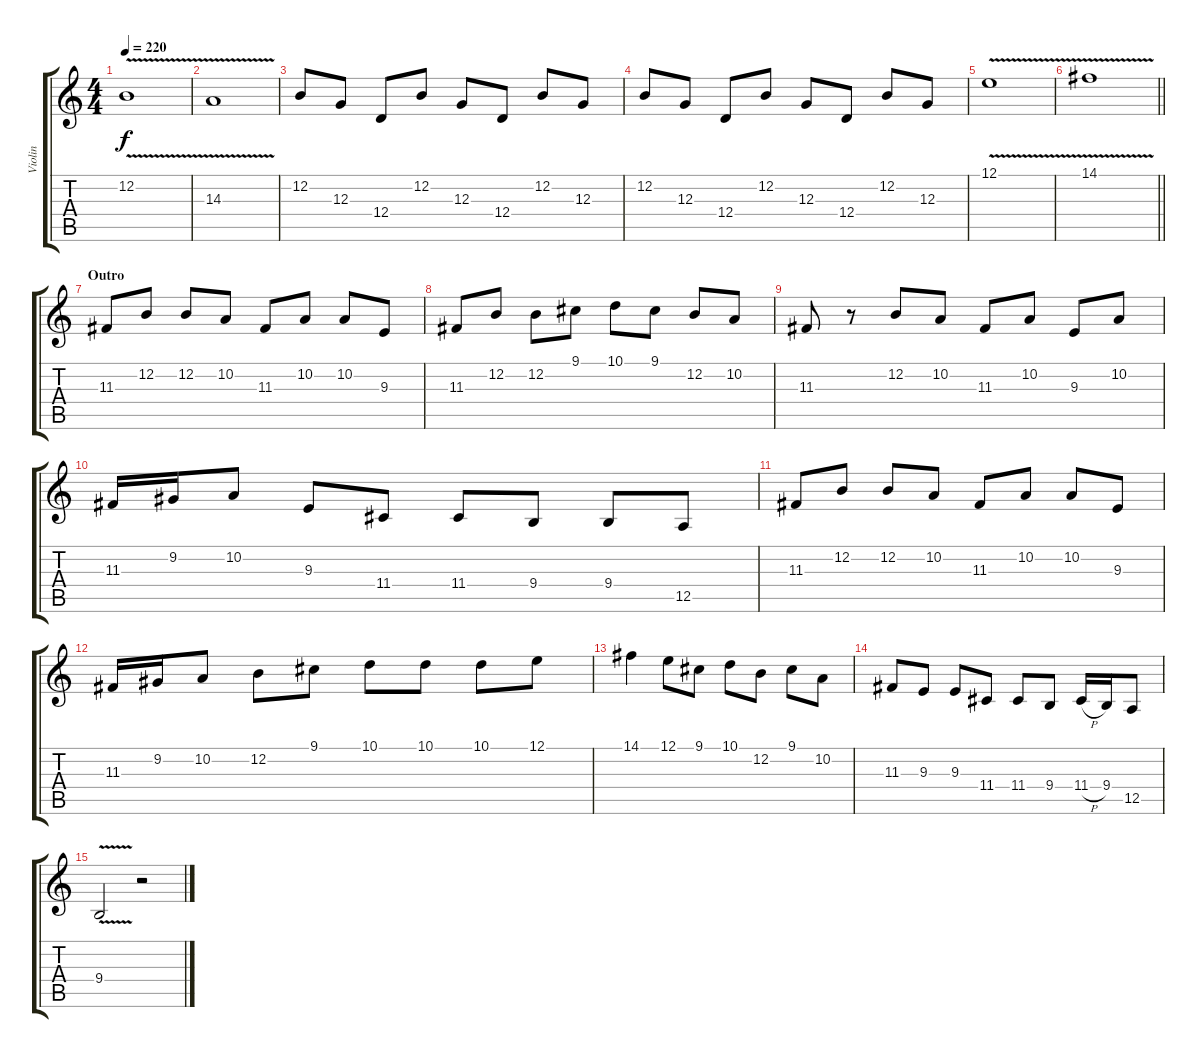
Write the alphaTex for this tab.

\track ("Violin" "Violin") {instrument violin}
\staff {score tabs}
\tuning (E4 B3 G3 D3 A2 E2) {hide}
\ts (4 4)
\tempo 220
\clef g2
\ks c
12.2{v}.1{dy f} |
14.3{v}.1 |
12.2.8 12.3.8 12.4.8 12.2.8 12.3.8 12.4.8 12.2.8 12.3.8 |
12.2.8 12.3.8 12.4.8 12.2.8 12.3.8 12.4.8 12.2.8 12.3.8 |
12.1{v}.1 |
\barLineRight lightlight
14.1{v}.1 |
\section ("" "Outro")
11.3.8{balance 5} 12.2.8 12.2.8 10.2.8 11.3.8 10.2.8 10.2.8 9.3.8 |
11.3.8 12.2.8 12.2.8 9.1.8 10.1.8 9.1.8 12.2.8 10.2.8 |
11.3.8 r.8 12.2.8 10.2.8 11.3.8 10.2.8 9.3.8 10.2.8 |
11.3.16 9.2.16 10.2.8 9.3.8 11.4.8 11.4.8 9.4.8 9.4.8 12.5.8 |
11.3.8 12.2.8 12.2.8 10.2.8 11.3.8 10.2.8 10.2.8 9.3.8 |
11.3.16 9.2.16 10.2.8 12.2.8 9.1.8 10.1.8 10.1.8 10.1.8 12.1.8 |
14.1.4 12.1.8 9.1.8 10.1.8 12.2.8 9.1.8 10.2.8 |
11.3.8 9.3.8 9.3.8 11.4.8 11.4.8 9.4.8 11.4{h}.16 9.4.16 12.5.8 |
9.4{v}.2 r.2
